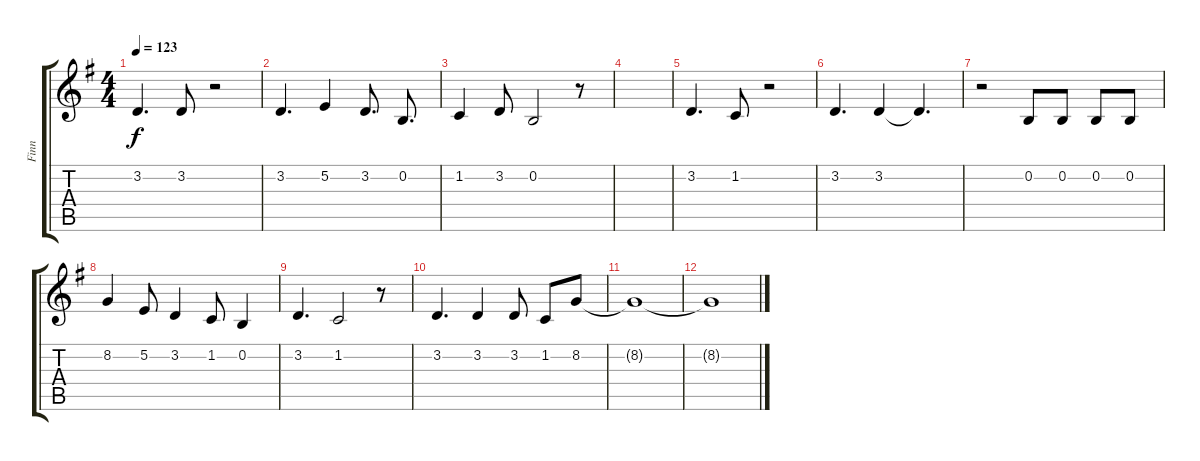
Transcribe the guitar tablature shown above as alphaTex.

\track ("Finn" "Finn") {instrument tenorsax}
\staff {score tabs}
\tuning (E4 B3 G3 D3 A2 E2) {hide}
\ts (4 4)
\tempo 123
\clef g2
\ks g
3.2.4{d dy f} 3.2.8 r.2 |
3.2.4{d} 5.2.4 3.2.8{d} 0.2.8{d} |
1.2.4 3.2.8 0.2.2 r.8 |
|
3.2.4{d} 1.2.8 r.2 |
3.2.4{d} 3.2.4 3.2{t}.4{d} |
r.2 0.2.8 0.2.8 0.2.8 0.2.8 |
8.2.4 5.2.8 3.2.4 1.2.8 0.2.4 |
3.2.4{d} 1.2.2 r.8 |
3.2.4{d} 3.2.4 3.2.8 1.2.8 8.2.8 |
8.2{t}.1 |
8.2{t}.1
